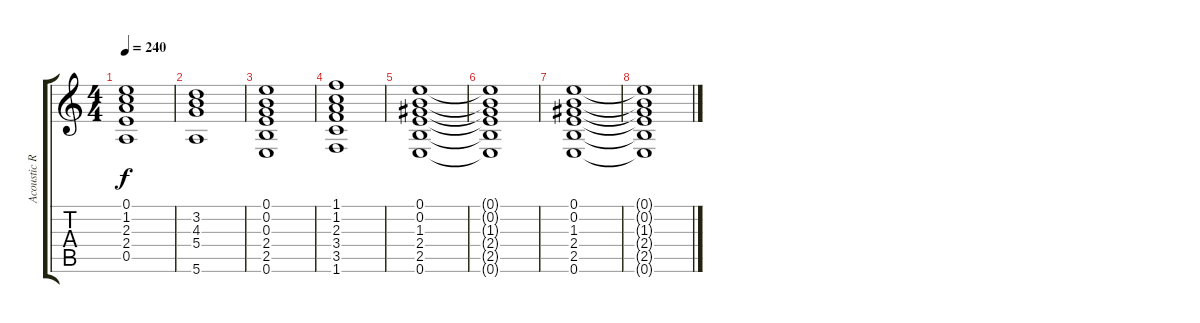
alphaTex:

\track ("Acoustic Rhythm" "Acoustic R") {instrument acousticguitarsteel}
\staff {score tabs}
\tuning (E4 B3 G3 D3 A2 E2) {hide}
\ts (4 4)
\tempo 240
\clef g2
\ks c
(0.1 1.2 2.3 2.4 0.5).1{dy f} |
(3.2 4.3 5.4 5.6).1 |
(0.1 0.2 0.3 2.4 2.5 0.6).1 |
(1.1 1.2 2.3 3.4 3.5 1.6).1 |
(0.1 0.2 1.3 2.4 2.5 0.6).1 |
(0.1{t} 0.2{t} 1.3{t} 2.4{t} 2.5{t} 0.6{t}).1 |
(0.1 0.2 1.3 2.4 2.5 0.6).1 |
(0.1{t} 0.2{t} 1.3{t} 2.4{t} 2.5{t} 0.6{t}).1
